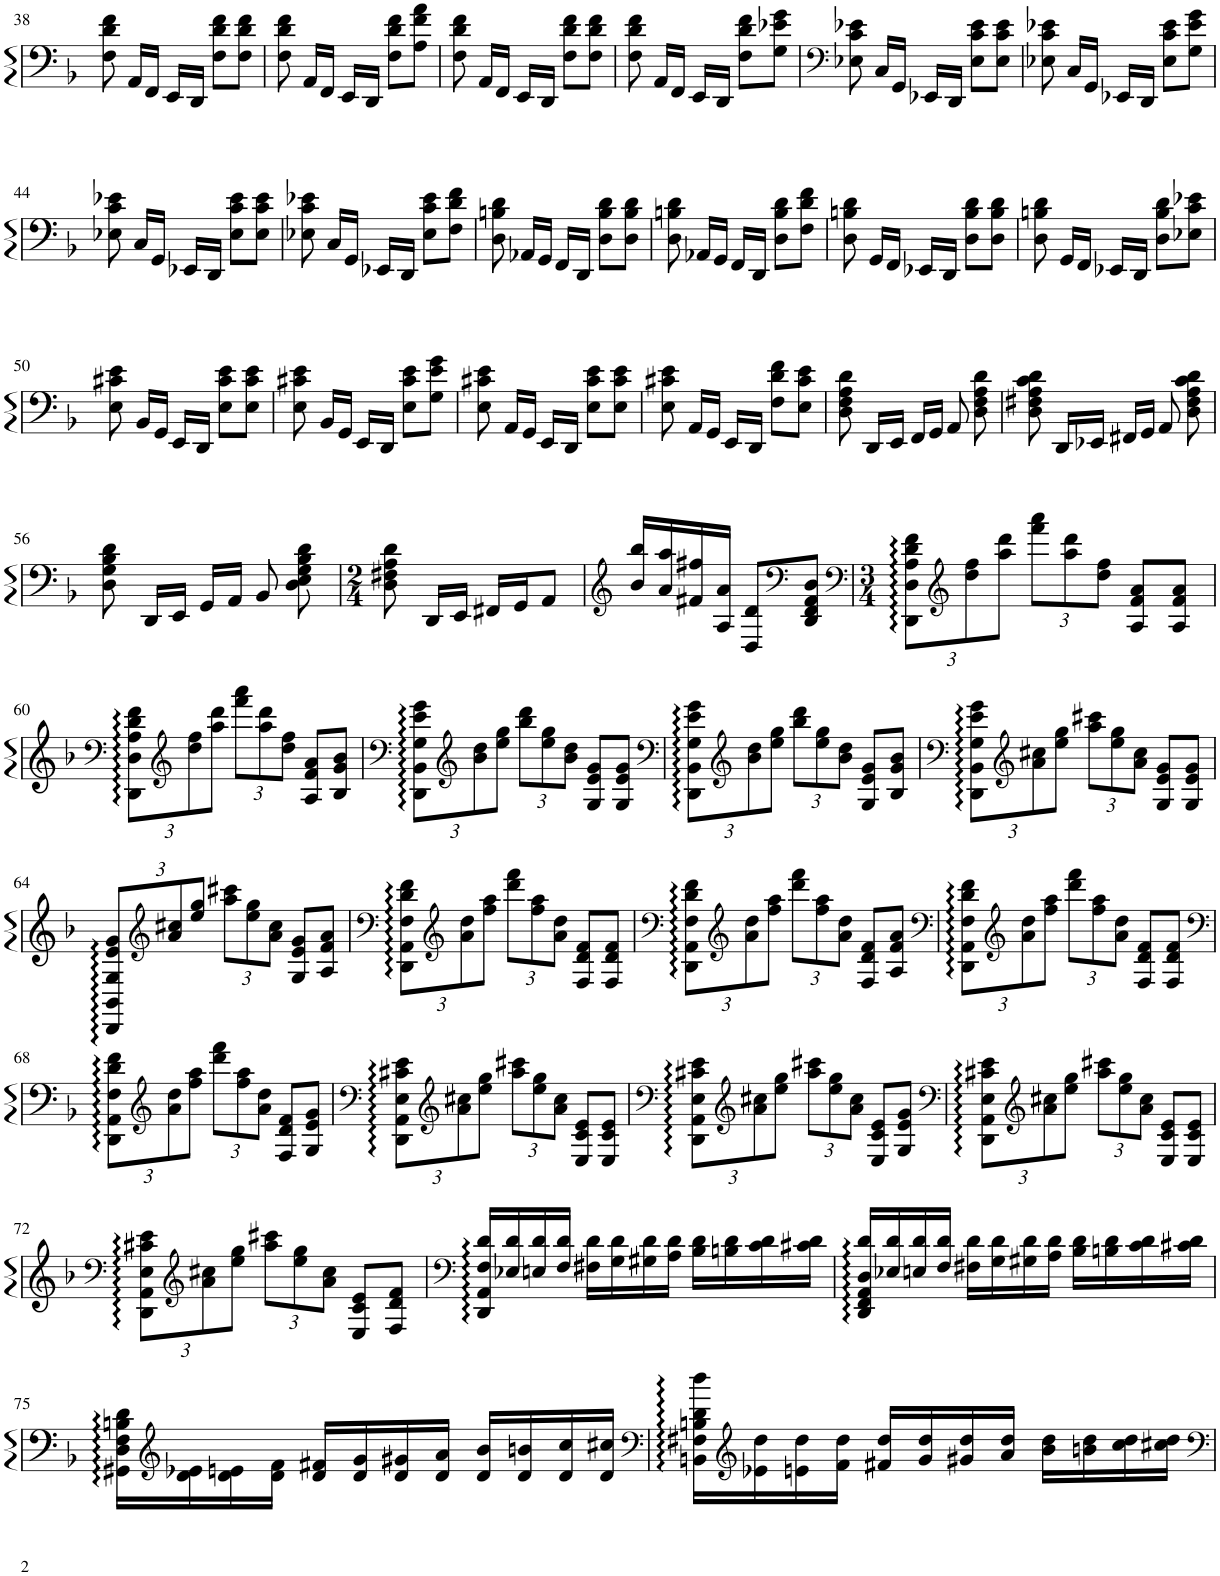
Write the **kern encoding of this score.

**kern
*part1
*staff1
*I"Grand Piano
*I'Pno.
!!LO:PB:g=z
*clefF4
*k[b-]
*M5/8
=38
8F\ 8d\ 8f\
16AA/LL
16FF/JJ
16EE/LL
16DD/JJ
8F\ 8d\ 8f\L
8F\ 8d\ 8f\J
=39
8F\ 8d\ 8f\
16AA/LL
16FF/JJ
16EE/LL
16DD/JJ
8F\ 8d\ 8f\L
8A\ 8f\ 8a\J
=40
8F\ 8d\ 8f\
16AA/LL
16FF/JJ
16EE/LL
16DD/JJ
8F\ 8d\ 8f\L
8F\ 8d\ 8f\J
=41
8F\ 8d\ 8f\
16AA/LL
16FF/JJ
16EE/LL
16DD/JJ
8F\ 8d\ 8f\L
8G\ 8e-X\ 8g\J
=42
*clefF4
8E-X\ 8c\ 8e-X\
16C/LL
16GG/JJ
16EE-X/LL
16DD/JJ
8E-\ 8c\ 8e-\L
8E-\ 8c\ 8e-\J
=43
8E-X\ 8c\ 8e-X\
16C/LL
16GG/JJ
16EE-X/LL
16DD/JJ
8E-\ 8c\ 8e-\L
8G\ 8e-\ 8g\J
!!LO:LB:g=z
=44
8E-X\ 8c\ 8e-X\
16C/LL
16GG/JJ
16EE-X/LL
16DD/JJ
8E-\ 8c\ 8e-\L
8E-\ 8c\ 8e-\J
=45
8E-X\ 8c\ 8e-X\
16C/LL
16GG/JJ
16EE-X/LL
16DD/JJ
8E-\ 8c\ 8e-\L
8F\ 8d\ 8f\J
=46
8D\ 8Bn\ 8d\
16AA-X/LL
16GG/JJ
16FF/LL
16DD/JJ
8D\ 8B\ 8d\L
8D\ 8B\ 8d\J
=47
8D\ 8Bn\ 8d\
16AA-X/LL
16GG/JJ
16FF/LL
16DD/JJ
8D\ 8B\ 8d\L
8F\ 8d\ 8f\J
=48
8D\ 8Bn\ 8d\
16GG/LL
16FF/JJ
16EE-X/LL
16DD/JJ
8D\ 8B\ 8d\L
8D\ 8B\ 8d\J
=49
8D\ 8Bn\ 8d\
16GG/LL
16FF/JJ
16EE-X/LL
16DD/JJ
8D\ 8B\ 8d\L
8E-X\ 8c\ 8e-X\J
!!LO:LB:g=z
=50
8E\ 8c#X\ 8e\
16BB-/LL
16GG/JJ
16EE/LL
16DD/JJ
8E\ 8c#\ 8e\L
8E\ 8c#\ 8e\J
=51
8E\ 8c#X\ 8e\
16BB-/LL
16GG/JJ
16EE/LL
16DD/JJ
8E\ 8c#\ 8e\L
8G\ 8e\ 8g\J
=52
8E\ 8c#X\ 8e\
16AA/LL
16GG/JJ
16EE/LL
16DD/JJ
8E\ 8c#\ 8e\L
8E\ 8c#\ 8e\J
=53
8E\ 8c#X\ 8e\
16AA/LL
16GG/JJ
16EE/LL
16DD/JJ
8F\ 8d\ 8f\L
8E\ 8c#\ 8e\J
=54
8D\ 8F\ 8A\ 8d\
16DD/LL
16EE/JJ
16FF/LL
16GG/JJ
8AA/
8D\ 8F\ 8A\ 8d\
=55
8D\ 8F#X\ 8A\ 8c\ 8d\
16DD/LL
16EE-X/JJ
16FF#X/LL
16GG/JJ
8AA/
8D\ 8F#\ 8A\ 8c\ 8d\
!!LO:LB:g=z
=56
8D\ 8G\ 8B-\ 8d\
16DD/LL
16EE/JJ
16GG/LL
16AA/JJ
8BB-/
8D\ 8E\ 8G\ 8B-\ 8d\
=57
*M2/4
8D\ 8F#X\ 8A\ 8d\
16DD/LL
16EE/JJ
16FF#X/LL
16GG/J
8AA/J
=58
*clefG2
16b-/ 16bb-/LL
16a/ 16aa/
16f#X/ 16ff#X/
16A/ 16a/JJ
8D/ 8d/L
*clefF4
8DD/ 8FF/ 8AA/ 8D/J
=59
*clefF4
*M3/4
*Xbrackettup
12DD\ 12D\ 12A\ 12d\ 12f\L
*clefG2
12dd\ 12ff\
12aa\ 12ddd\J
12fff\ 12aaa\L
12aa\ 12ddd\
12dd\ 12ff\J
8A/ 8f/ 8a/L
8A/ 8f/ 8a/J
!!LO:LB:g=z
=60
*clefF4
12DD\ 12D\ 12A\ 12d\ 12f\L
*clefG2
12dd\ 12ff\
12aa\ 12ddd\J
12fff\ 12aaa\L
12aa\ 12ddd\
12dd\ 12ff\J
8A/ 8f/ 8a/L
8B-/ 8g/ 8b-/J
=61
*clefF4
12DD\ 12BB-\ 12G\ 12e\ 12g\L
*clefG2
12b-\ 12dd\
12ee\ 12gg\J
12bb-\ 12ddd\L
12ee\ 12gg\
12b-\ 12dd\J
8G/ 8e/ 8g/L
8G/ 8e/ 8g/J
=62
*clefF4
12DD\ 12BB-\ 12G\ 12e\ 12g\L
*clefG2
12b-\ 12dd\
12ee\ 12gg\J
12bb-\ 12ddd\L
12ee\ 12gg\
12b-\ 12dd\J
8G/ 8e/ 8g/L
8B-/ 8g/ 8b-/J
=63
*clefF4
12DD\ 12BB-\ 12G\ 12e\ 12g\L
*clefG2
12a\ 12cc#X\
12ee\ 12gg\J
12aa\ 12ccc#X\L
12ee\ 12gg\
12a\ 12cc#\J
8G/ 8e/ 8g/L
8G/ 8e/ 8g/J
!!LO:LB:g=z
=64
12DD/ 12BB-/ 12G/ 12e/ 12g/L
*clefG2
12a/ 12cc#X/
12ee/ 12gg/J
12aa\ 12ccc#X\L
12ee\ 12gg\
12a\ 12cc#\J
8G/ 8e/ 8g/L
8A/ 8f/ 8a/J
=65
*clefF4
12DD\ 12AA\ 12F\ 12d\ 12f\L
*clefG2
12a\ 12dd\
12ff\ 12aa\J
12ddd\ 12fff\L
12ff\ 12aa\
12a\ 12dd\J
8F/ 8d/ 8f/L
8F/ 8d/ 8f/J
=66
*clefF4
12DD\ 12AA\ 12F\ 12d\ 12f\L
*clefG2
12a\ 12dd\
12ff\ 12aa\J
12ddd\ 12fff\L
12ff\ 12aa\
12a\ 12dd\J
8F/ 8d/ 8f/L
8A/ 8f/ 8a/J
=67
*clefF4
12DD\ 12AA\ 12F\ 12d\ 12f\L
*clefG2
12a\ 12dd\
12ff\ 12aa\J
12ddd\ 12fff\L
12ff\ 12aa\
12a\ 12dd\J
8F/ 8d/ 8f/L
8F/ 8d/ 8f/J
!!LO:LB:g=z
=68
*clefF4
12DD\ 12AA\ 12F\ 12d\ 12f\L
*clefG2
12a\ 12dd\
12ff\ 12aa\J
12ddd\ 12fff\L
12ff\ 12aa\
12a\ 12dd\J
8F/ 8d/ 8f/L
8G/ 8e/ 8g/J
=69
*clefF4
12DD\ 12AA\ 12E\ 12c#X\ 12e\L
*clefG2
12a\ 12cc#X\
12ee\ 12gg\J
12aa\ 12ccc#X\L
12ee\ 12gg\
12a\ 12cc#\J
8E/ 8c#/ 8e/L
8E/ 8c#/ 8e/J
=70
*clefF4
12DD\ 12AA\ 12E\ 12c#X\ 12e\L
*clefG2
12a\ 12cc#X\
12ee\ 12gg\J
12aa\ 12ccc#X\L
12ee\ 12gg\
12a\ 12cc#\J
8E/ 8c#/ 8e/L
8G/ 8e/ 8g/J
=71
*clefF4
12DD\ 12AA\ 12E\ 12c#X\ 12e\L
*clefG2
12a\ 12cc#X\
12ee\ 12gg\J
12aa\ 12ccc#X\L
12ee\ 12gg\
12a\ 12cc#\J
8E/ 8c#/ 8e/L
8E/ 8c#/ 8e/J
!!LO:LB:g=z
=72
*clefF4
12DD\ 12AA\ 12E\ 12c#X\ 12e\L
*clefG2
12a\ 12cc#X\
12ee\ 12gg\J
12aa\ 12ccc#X\L
12ee\ 12gg\
12a\ 12cc#\J
8E/ 8c#/ 8e/L
8F/ 8d/ 8f/J
=73
*clefF4
16DD/ 16AA/ 16F/ 16d/LL
16E-X/ 16d/
16En/ 16d/
16F/ 16d/JJ
16F#X\ 16d\LL
16G\ 16d\
16G#X\ 16d\
16A\ 16d\JJ
16B-\ 16d\LL
16Bn\ 16d\
16c\ 16d\
16c#X\ 16d\JJ
=74
16DD/ 16FF/ 16AA/ 16D/ 16d/LL
16E-X/ 16d/
16En/ 16d/
16F/ 16d/JJ
16F#X\ 16d\LL
16G\ 16d\
16G#X\ 16d\
16A\ 16d\JJ
16B-\ 16d\LL
16Bn\ 16d\
16c\ 16d\
16c#X\ 16d\JJ
!!LO:LB:g=z
=75
16GG#X\ 16D\ 16F\ 16Bn\ 16d\LL
*clefG2
16d\ 16e-X\
16d\ 16en\
16d\ 16f\JJ
16d/ 16f#X/LL
16d/ 16g/
16d/ 16g#X/
16d/ 16a/JJ
16d/ 16b-/LL
16d/ 16bn/
16d/ 16cc/
16d/ 16cc#X/JJ
=76
*clefF4
16BBn\ 16F#X\ 16Bn\ 16d\ 16dd\LL
*clefG2
16e-X\ 16dd\
16en\ 16dd\
16f\ 16dd\JJ
16f#X/ 16dd/LL
16g/ 16dd/
16g#X/ 16dd/
16a/ 16dd/JJ
16b-\ 16dd\LL
16bn\ 16dd\
16cc\ 16dd\
16cc#X\ 16dd\JJ
=
*-
